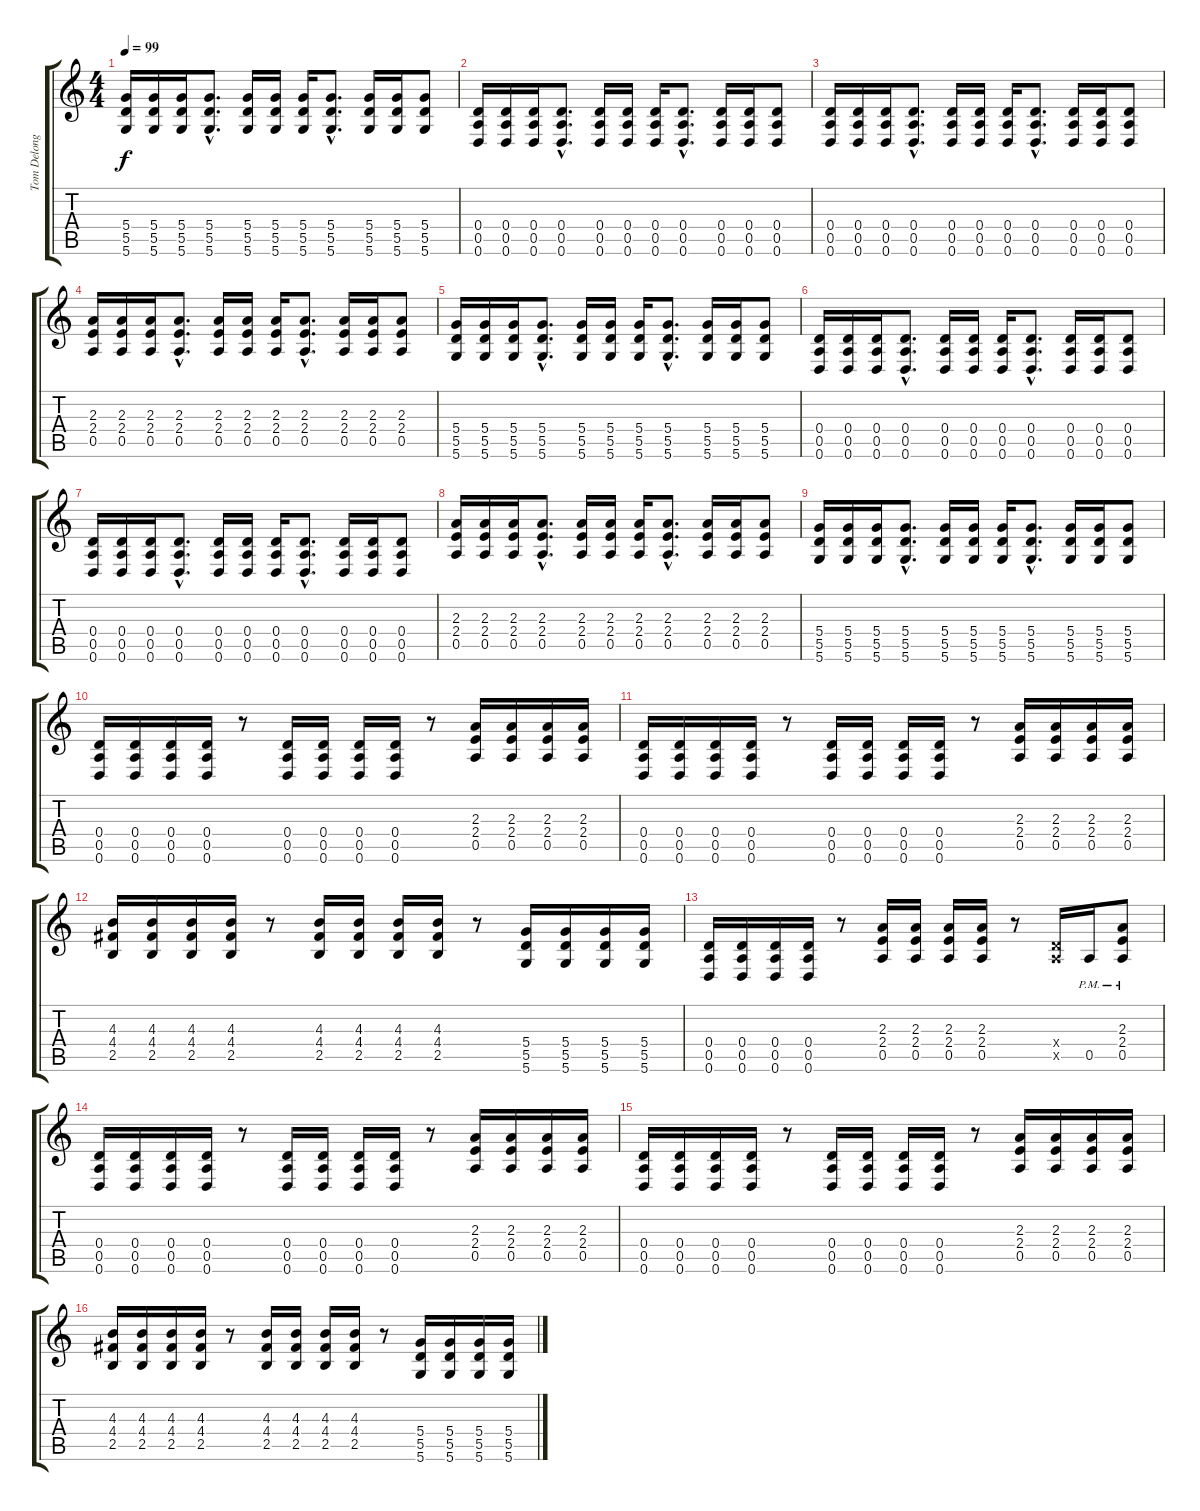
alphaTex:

\track ("Tom Delonge" "Tom Delong") {instrument acousticguitarnylon}
\staff {score tabs}
\tuning (E4 B3 G3 D3 A2 D2) {hide}
\ts (4 4)
\tempo 99
\clef g2
\ks c
(5.4 5.5 5.6).16{dy f instrument distortionguitar} (5.4 5.5 5.6).16 (5.4 5.5 5.6).16 (5.4{hac} 5.5{hac} 5.6{hac}).8{d} (5.4 5.5 5.6).16 (5.4 5.5 5.6).16 (5.4 5.5 5.6).16 (5.4{hac} 5.5{hac} 5.6{hac}).8{d} (5.4 5.5 5.6).16 (5.4 5.5 5.6).16 (5.4 5.5 5.6).8 |
(0.4 0.5 0.6).16{instrument distortionguitar} (0.4 0.5 0.6).16 (0.4 0.5 0.6).16 (0.4{hac} 0.5{hac} 0.6{hac}).8{d} (0.4 0.5 0.6).16 (0.4 0.5 0.6).16 (0.4 0.5 0.6).16 (0.4{hac} 0.5{hac} 0.6{hac}).8{d} (0.4 0.5 0.6).16 (0.4 0.5 0.6).16 (0.4 0.5 0.6).8 |
(0.4 0.5 0.6).16{instrument distortionguitar} (0.4 0.5 0.6).16 (0.4 0.5 0.6).16 (0.4{hac} 0.5{hac} 0.6{hac}).8{d} (0.4 0.5 0.6).16 (0.4 0.5 0.6).16 (0.4 0.5 0.6).16 (0.4{hac} 0.5{hac} 0.6{hac}).8{d} (0.4 0.5 0.6).16 (0.4 0.5 0.6).16 (0.4 0.5 0.6).8 |
(2.3 2.4 0.5).16{instrument distortionguitar} (2.3 2.4 0.5).16 (2.3 2.4 0.5).16 (2.3{hac} 2.4{hac} 0.5{hac}).8{d} (2.3 2.4 0.5).16 (2.3 2.4 0.5).16 (2.3 2.4 0.5).16 (2.3{hac} 2.4{hac} 0.5{hac}).8{d} (2.3 2.4 0.5).16 (2.3 2.4 0.5).16 (2.3 2.4 0.5).8 |
(5.4 5.5 5.6).16{instrument distortionguitar} (5.4 5.5 5.6).16 (5.4 5.5 5.6).16 (5.4{hac} 5.5{hac} 5.6{hac}).8{d} (5.4 5.5 5.6).16 (5.4 5.5 5.6).16 (5.4 5.5 5.6).16 (5.4{hac} 5.5{hac} 5.6{hac}).8{d} (5.4 5.5 5.6).16 (5.4 5.5 5.6).16 (5.4 5.5 5.6).8 |
(0.4 0.5 0.6).16{instrument distortionguitar} (0.4 0.5 0.6).16 (0.4 0.5 0.6).16 (0.4{hac} 0.5{hac} 0.6{hac}).8{d} (0.4 0.5 0.6).16 (0.4 0.5 0.6).16 (0.4 0.5 0.6).16 (0.4{hac} 0.5{hac} 0.6{hac}).8{d} (0.4 0.5 0.6).16 (0.4 0.5 0.6).16 (0.4 0.5 0.6).8 |
(0.4 0.5 0.6).16{instrument distortionguitar} (0.4 0.5 0.6).16 (0.4 0.5 0.6).16 (0.4{hac} 0.5{hac} 0.6{hac}).8{d} (0.4 0.5 0.6).16 (0.4 0.5 0.6).16 (0.4 0.5 0.6).16 (0.4{hac} 0.5{hac} 0.6{hac}).8{d} (0.4 0.5 0.6).16 (0.4 0.5 0.6).16 (0.4 0.5 0.6).8 |
(2.3 2.4 0.5).16{instrument distortionguitar} (2.3 2.4 0.5).16 (2.3 2.4 0.5).16 (2.3{hac} 2.4{hac} 0.5{hac}).8{d} (2.3 2.4 0.5).16 (2.3 2.4 0.5).16 (2.3 2.4 0.5).16 (2.3{hac} 2.4{hac} 0.5{hac}).8{d} (2.3 2.4 0.5).16 (2.3 2.4 0.5).16 (2.3 2.4 0.5).8 |
(5.4 5.5 5.6).16{instrument distortionguitar} (5.4 5.5 5.6).16 (5.4 5.5 5.6).16 (5.4{hac} 5.5{hac} 5.6{hac}).8{d} (5.4 5.5 5.6).16 (5.4 5.5 5.6).16 (5.4 5.5 5.6).16 (5.4{hac} 5.5{hac} 5.6{hac}).8{d} (5.4 5.5 5.6).16 (5.4 5.5 5.6).16 (5.4 5.5 5.6).8 |
(0.4 0.5 0.6).16{instrument distortionguitar} (0.4 0.5 0.6).16 (0.4 0.5 0.6).16 (0.4 0.5 0.6).16 r.8 (0.4 0.5 0.6).16 (0.4 0.5 0.6).16 (0.4 0.5 0.6).16 (0.4 0.5 0.6).16 r.8 (2.3 2.4 0.5).16 (2.3 2.4 0.5).16 (2.3 2.4 0.5).16 (2.3 2.4 0.5).16 |
(0.4 0.5 0.6).16 (0.4 0.5 0.6).16 (0.4 0.5 0.6).16 (0.4 0.5 0.6).16 r.8 (0.4 0.5 0.6).16 (0.4 0.5 0.6).16 (0.4 0.5 0.6).16 (0.4 0.5 0.6).16 r.8 (2.3 2.4 0.5).16 (2.3 2.4 0.5).16 (2.3 2.4 0.5).16 (2.3 2.4 0.5).16 |
(4.3 4.4 2.5).16 (4.3 4.4 2.5).16 (4.3 4.4 2.5).16 (4.3 4.4 2.5).16 r.8 (4.3 4.4 2.5).16 (4.3 4.4 2.5).16 (4.3 4.4 2.5).16 (4.3 4.4 2.5).16 r.8 (5.4 5.5 5.6).16 (5.4 5.5 5.6).16 (5.4 5.5 5.6).16 (5.4 5.5 5.6).16 |
(0.4 0.5 0.6).16 (0.4 0.5 0.6).16 (0.4 0.5 0.6).16 (0.4 0.5 0.6).16 r.8 (2.3 2.4 0.5).16 (2.3 2.4 0.5).16 (2.3 2.4 0.5).16 (2.3 2.4 0.5).16 r.8 (0.4{x} 0.5{x}).16 0.5{pm}.16 (2.3 2.4 0.5{pm}).8 |
(0.4 0.5 0.6).16{instrument distortionguitar} (0.4 0.5 0.6).16 (0.4 0.5 0.6).16 (0.4 0.5 0.6).16 r.8 (0.4 0.5 0.6).16 (0.4 0.5 0.6).16 (0.4 0.5 0.6).16 (0.4 0.5 0.6).16 r.8 (2.3 2.4 0.5).16 (2.3 2.4 0.5).16 (2.3 2.4 0.5).16 (2.3 2.4 0.5).16 |
(0.4 0.5 0.6).16 (0.4 0.5 0.6).16 (0.4 0.5 0.6).16 (0.4 0.5 0.6).16 r.8 (0.4 0.5 0.6).16 (0.4 0.5 0.6).16 (0.4 0.5 0.6).16 (0.4 0.5 0.6).16 r.8 (2.3 2.4 0.5).16 (2.3 2.4 0.5).16 (2.3 2.4 0.5).16 (2.3 2.4 0.5).16 |
(4.3 4.4 2.5).16 (4.3 4.4 2.5).16 (4.3 4.4 2.5).16 (4.3 4.4 2.5).16 r.8 (4.3 4.4 2.5).16 (4.3 4.4 2.5).16 (4.3 4.4 2.5).16 (4.3 4.4 2.5).16 r.8 (5.4 5.5 5.6).16 (5.4 5.5 5.6).16 (5.4 5.5 5.6).16 (5.4 5.5 5.6).16
